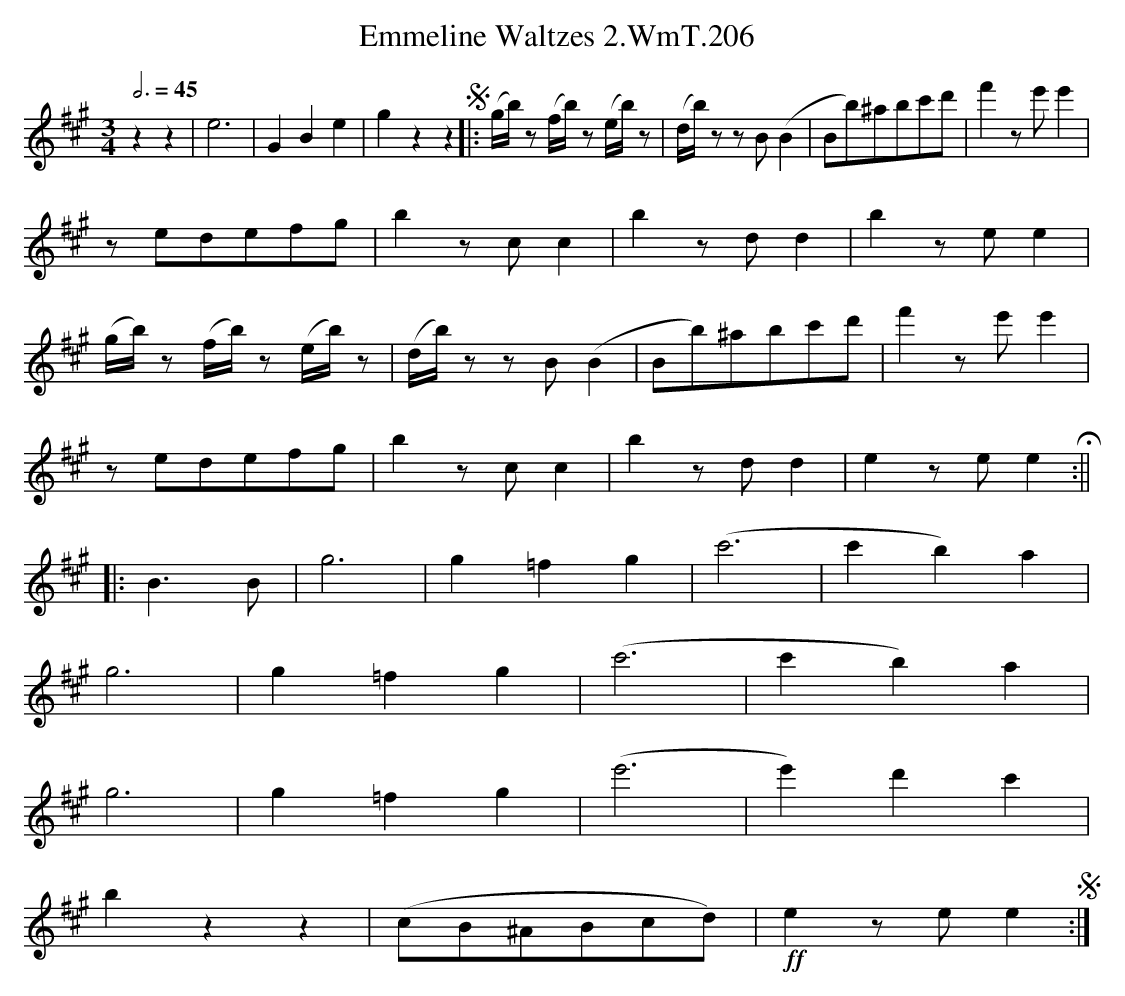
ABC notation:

X:1
T:Emmeline Waltzes 2.WmT.206
M:3/4
L:1/8
Q:3/4=45
K:A
z2 z2|e6|G2 B2 e2|g2 z2 z2 S||:(g/b/)z (f/b/) z (e/b/) z|(d/b/)z z B (B2|Bb)^abc'd'|f'2 z e' e'2|
z edefg|b2 z c c2|b2 z d d2|b2 z e e2|
(g/b/)z (f/b/) z (e/b/) z|(d/b/)z z B (B2|Bb)^abc'd'|f'2 z e' e'2|
z edefg|b2 z c c2|b2 z d d2|e2 z e e2!fermata!:||
|:B3 B|g6|g2=f2g2|(c'6|c'2b2)a2|
g6|g2 =f2 g2|(c'6|c'2b2)a2|
g6|g2=f2g2|(e'6|e'2)d'2 c'2|
b2 z2 z2|(cB^ABcd)|!ff!e2 z e e2 S:|
